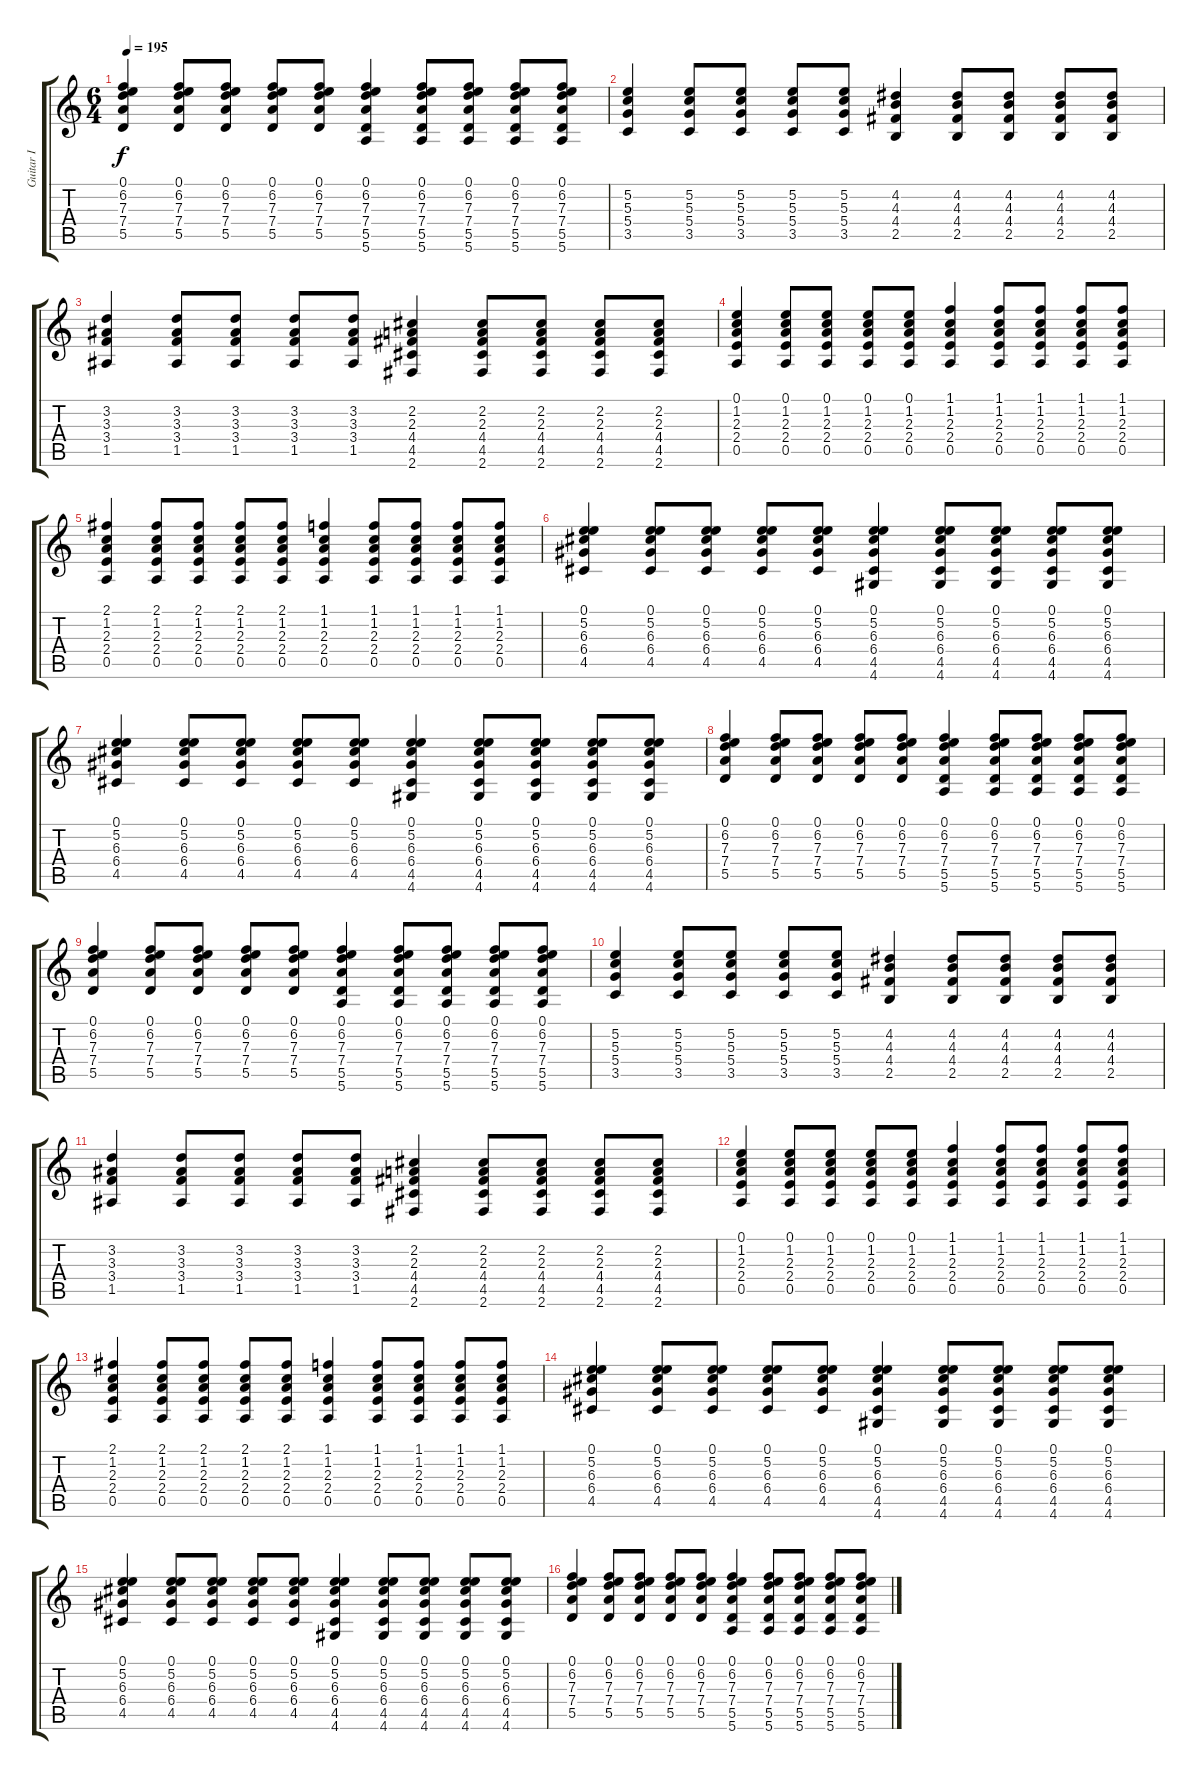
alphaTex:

\track ("Guitar I" "Guitar I") {instrument distortionguitar}
\staff {score tabs}
\tuning (E4 B3 G3 D3 A2 E2) {hide}
\ts (6 4)
\tempo 195
\clef g2
\ks c
(0.1 6.2 7.3 7.4 5.5).4{dy f} (0.1 6.2 7.3 7.4 5.5).8 (0.1 6.2 7.3 7.4 5.5).8 (0.1 6.2 7.3 7.4 5.5).8 (0.1 6.2 7.3 7.4 5.5).8 (0.1 6.2 7.3 7.4 5.5 5.6).4 (0.1 6.2 7.3 7.4 5.5 5.6).8 (0.1 6.2 7.3 7.4 5.5 5.6).8 (0.1 6.2 7.3 7.4 5.5 5.6).8 (0.1 6.2 7.3 7.4 5.5 5.6).8 |
(5.2 5.3 5.4 3.5).4 (5.2 5.3 5.4 3.5).8 (5.2 5.3 5.4 3.5).8 (5.2 5.3 5.4 3.5).8 (5.2 5.3 5.4 3.5).8 (4.2 4.3 4.4 2.5).4 (4.2 4.3 4.4 2.5).8 (4.2 4.3 4.4 2.5).8 (4.2 4.3 4.4 2.5).8 (4.2 4.3 4.4 2.5).8 |
(3.2 3.3 3.4 1.5).4 (3.2 3.3 3.4 1.5).8 (3.2 3.3 3.4 1.5).8 (3.2 3.3 3.4 1.5).8 (3.2 3.3 3.4 1.5).8 (2.2 2.3 4.4 4.5 2.6).4 (2.2 2.3 4.4 4.5 2.6).8 (2.2 2.3 4.4 4.5 2.6).8 (2.2 2.3 4.4 4.5 2.6).8 (2.2 2.3 4.4 4.5 2.6).8 |
(0.1 1.2 2.3 2.4 0.5).4 (0.1 1.2 2.3 2.4 0.5).8 (0.1 1.2 2.3 2.4 0.5).8 (0.1 1.2 2.3 2.4 0.5).8 (0.1 1.2 2.3 2.4 0.5).8 (1.1 1.2 2.3 2.4 0.5).4 (1.1 1.2 2.3 2.4 0.5).8 (1.1 1.2 2.3 2.4 0.5).8 (1.1 1.2 2.3 2.4 0.5).8 (1.1 1.2 2.3 2.4 0.5).8 |
(2.1 1.2 2.3 2.4 0.5).4 (2.1 1.2 2.3 2.4 0.5).8 (2.1 1.2 2.3 2.4 0.5).8 (2.1 1.2 2.3 2.4 0.5).8 (2.1 1.2 2.3 2.4 0.5).8 (1.1 1.2 2.3 2.4 0.5).4 (1.1 1.2 2.3 2.4 0.5).8 (1.1 1.2 2.3 2.4 0.5).8 (1.1 1.2 2.3 2.4 0.5).8 (1.1 1.2 2.3 2.4 0.5).8 |
(0.1 5.2 6.3 6.4 4.5).4 (0.1 5.2 6.3 6.4 4.5).8 (0.1 5.2 6.3 6.4 4.5).8 (0.1 5.2 6.3 6.4 4.5).8 (0.1 5.2 6.3 6.4 4.5).8 (0.1 5.2 6.3 6.4 4.5 4.6).4 (0.1 5.2 6.3 6.4 4.5 4.6).8 (0.1 5.2 6.3 6.4 4.5 4.6).8 (0.1 5.2 6.3 6.4 4.5 4.6).8 (0.1 5.2 6.3 6.4 4.5 4.6).8 |
(0.1 5.2 6.3 6.4 4.5).4 (0.1 5.2 6.3 6.4 4.5).8 (0.1 5.2 6.3 6.4 4.5).8 (0.1 5.2 6.3 6.4 4.5).8 (0.1 5.2 6.3 6.4 4.5).8 (0.1 5.2 6.3 6.4 4.5 4.6).4 (0.1 5.2 6.3 6.4 4.5 4.6).8 (0.1 5.2 6.3 6.4 4.5 4.6).8 (0.1 5.2 6.3 6.4 4.5 4.6).8 (0.1 5.2 6.3 6.4 4.5 4.6).8 |
(0.1 6.2 7.3 7.4 5.5).4 (0.1 6.2 7.3 7.4 5.5).8 (0.1 6.2 7.3 7.4 5.5).8 (0.1 6.2 7.3 7.4 5.5).8 (0.1 6.2 7.3 7.4 5.5).8 (0.1 6.2 7.3 7.4 5.5 5.6).4 (0.1 6.2 7.3 7.4 5.5 5.6).8 (0.1 6.2 7.3 7.4 5.5 5.6).8 (0.1 6.2 7.3 7.4 5.5 5.6).8 (0.1 6.2 7.3 7.4 5.5 5.6).8 |
(0.1 6.2 7.3 7.4 5.5).4 (0.1 6.2 7.3 7.4 5.5).8 (0.1 6.2 7.3 7.4 5.5).8 (0.1 6.2 7.3 7.4 5.5).8 (0.1 6.2 7.3 7.4 5.5).8 (0.1 6.2 7.3 7.4 5.5 5.6).4 (0.1 6.2 7.3 7.4 5.5 5.6).8 (0.1 6.2 7.3 7.4 5.5 5.6).8 (0.1 6.2 7.3 7.4 5.5 5.6).8 (0.1 6.2 7.3 7.4 5.5 5.6).8 |
(5.2 5.3 5.4 3.5).4 (5.2 5.3 5.4 3.5).8 (5.2 5.3 5.4 3.5).8 (5.2 5.3 5.4 3.5).8 (5.2 5.3 5.4 3.5).8 (4.2 4.3 4.4 2.5).4 (4.2 4.3 4.4 2.5).8 (4.2 4.3 4.4 2.5).8 (4.2 4.3 4.4 2.5).8 (4.2 4.3 4.4 2.5).8 |
(3.2 3.3 3.4 1.5).4 (3.2 3.3 3.4 1.5).8 (3.2 3.3 3.4 1.5).8 (3.2 3.3 3.4 1.5).8 (3.2 3.3 3.4 1.5).8 (2.2 2.3 4.4 4.5 2.6).4 (2.2 2.3 4.4 4.5 2.6).8 (2.2 2.3 4.4 4.5 2.6).8 (2.2 2.3 4.4 4.5 2.6).8 (2.2 2.3 4.4 4.5 2.6).8 |
(0.1 1.2 2.3 2.4 0.5).4 (0.1 1.2 2.3 2.4 0.5).8 (0.1 1.2 2.3 2.4 0.5).8 (0.1 1.2 2.3 2.4 0.5).8 (0.1 1.2 2.3 2.4 0.5).8 (1.1 1.2 2.3 2.4 0.5).4 (1.1 1.2 2.3 2.4 0.5).8 (1.1 1.2 2.3 2.4 0.5).8 (1.1 1.2 2.3 2.4 0.5).8 (1.1 1.2 2.3 2.4 0.5).8 |
(2.1 1.2 2.3 2.4 0.5).4 (2.1 1.2 2.3 2.4 0.5).8 (2.1 1.2 2.3 2.4 0.5).8 (2.1 1.2 2.3 2.4 0.5).8 (2.1 1.2 2.3 2.4 0.5).8 (1.1 1.2 2.3 2.4 0.5).4 (1.1 1.2 2.3 2.4 0.5).8 (1.1 1.2 2.3 2.4 0.5).8 (1.1 1.2 2.3 2.4 0.5).8 (1.1 1.2 2.3 2.4 0.5).8 |
(0.1 5.2 6.3 6.4 4.5).4 (0.1 5.2 6.3 6.4 4.5).8 (0.1 5.2 6.3 6.4 4.5).8 (0.1 5.2 6.3 6.4 4.5).8 (0.1 5.2 6.3 6.4 4.5).8 (0.1 5.2 6.3 6.4 4.5 4.6).4 (0.1 5.2 6.3 6.4 4.5 4.6).8 (0.1 5.2 6.3 6.4 4.5 4.6).8 (0.1 5.2 6.3 6.4 4.5 4.6).8 (0.1 5.2 6.3 6.4 4.5 4.6).8 |
(0.1 5.2 6.3 6.4 4.5).4 (0.1 5.2 6.3 6.4 4.5).8 (0.1 5.2 6.3 6.4 4.5).8 (0.1 5.2 6.3 6.4 4.5).8 (0.1 5.2 6.3 6.4 4.5).8 (0.1 5.2 6.3 6.4 4.5 4.6).4 (0.1 5.2 6.3 6.4 4.5 4.6).8 (0.1 5.2 6.3 6.4 4.5 4.6).8 (0.1 5.2 6.3 6.4 4.5 4.6).8 (0.1 5.2 6.3 6.4 4.5 4.6).8 |
(0.1 6.2 7.3 7.4 5.5).4 (0.1 6.2 7.3 7.4 5.5).8 (0.1 6.2 7.3 7.4 5.5).8 (0.1 6.2 7.3 7.4 5.5).8 (0.1 6.2 7.3 7.4 5.5).8 (0.1 6.2 7.3 7.4 5.5 5.6).4 (0.1 6.2 7.3 7.4 5.5 5.6).8 (0.1 6.2 7.3 7.4 5.5 5.6).8 (0.1 6.2 7.3 7.4 5.5 5.6).8 (0.1 6.2 7.3 7.4 5.5 5.6).8
